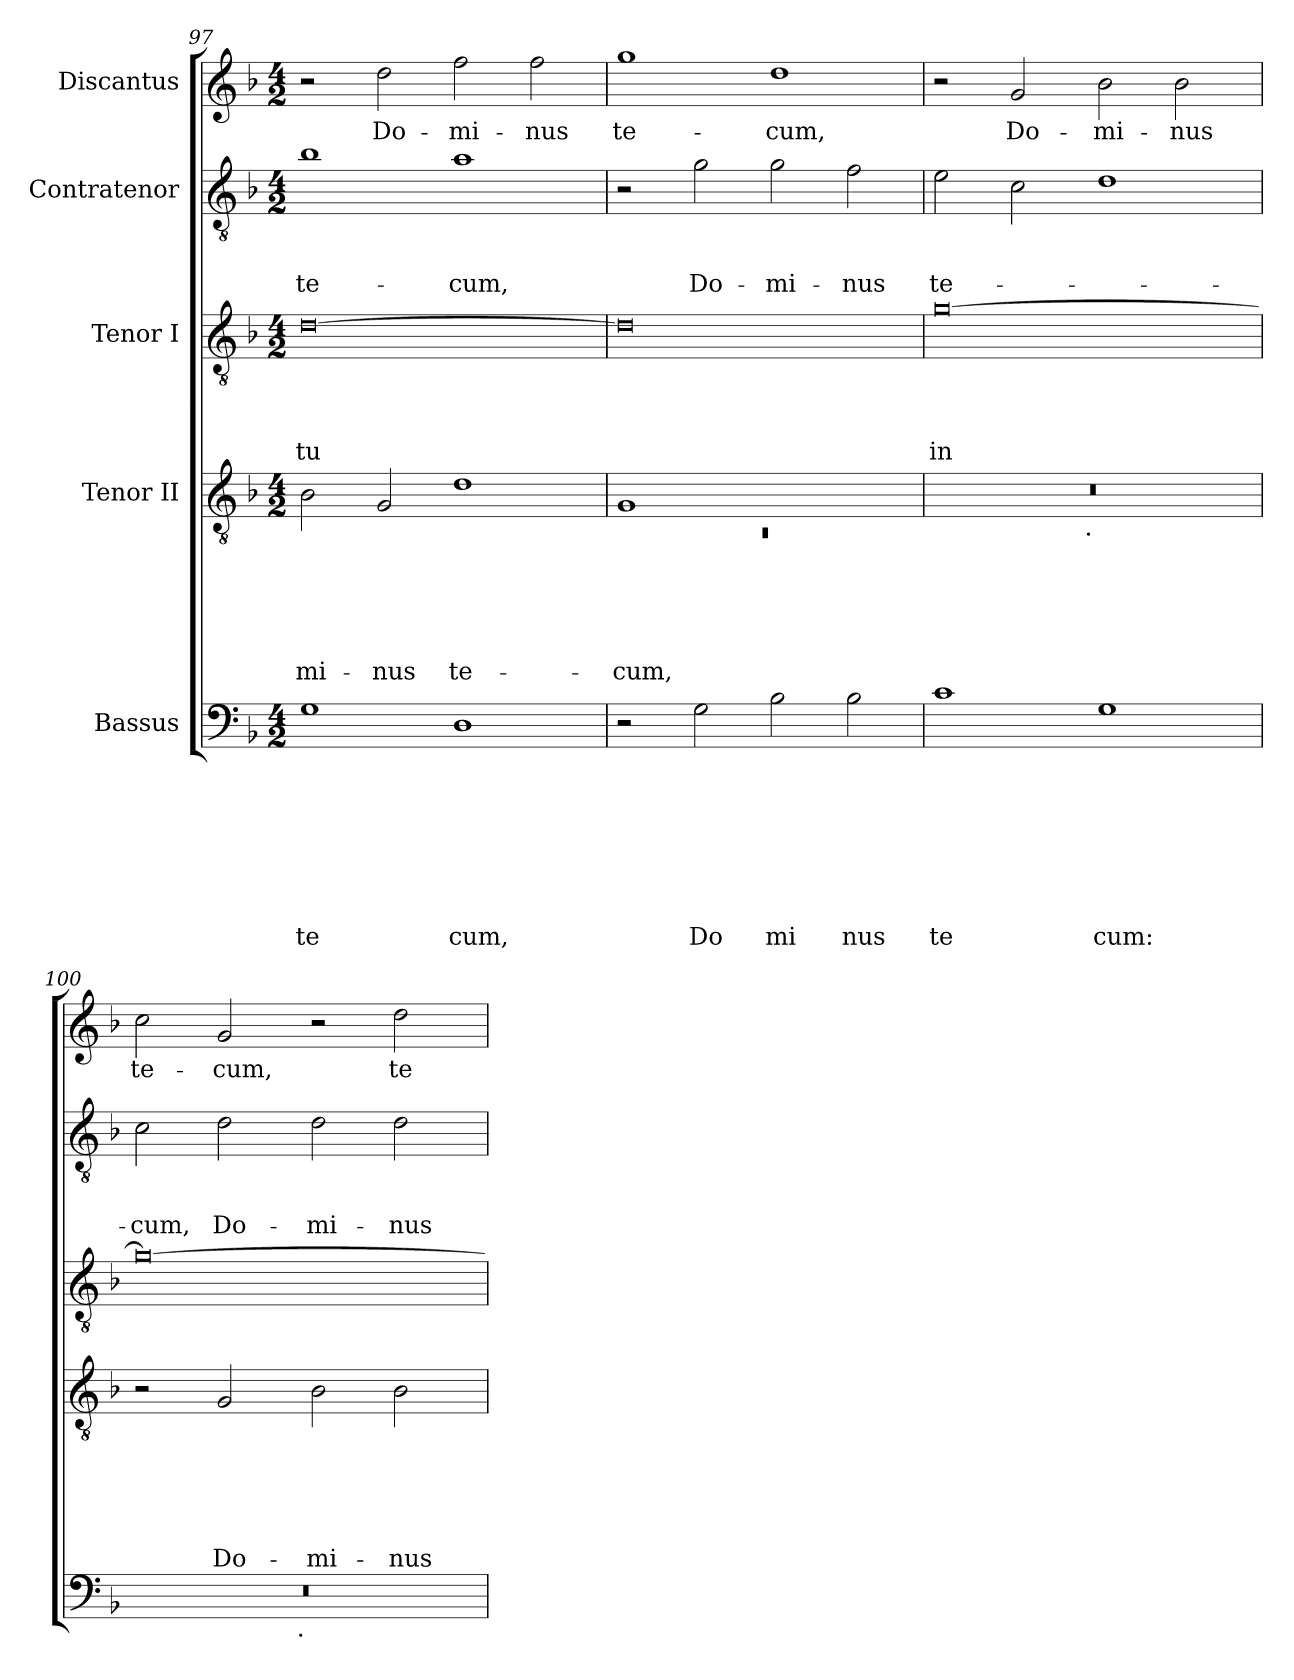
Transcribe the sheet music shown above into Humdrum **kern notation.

**kern	**text	**text	**text	**text	**text	**text	**text	**text	**kern	**text	**text	**text	**text	**text	**text	**kern	**text	**text	**text	**text	**kern	**text	**text	**text	**kern	**text
*part5	*part5	*part5	*part5	*part5	*part5	*part5	*part5	*part5	*part4	*part4	*part4	*part4	*part4	*part4	*part4	*part3	*part3	*part3	*part3	*part3	*part2	*part2	*part2	*part2	*part1	*part1
*staff5	*staff5	*staff5	*staff5	*staff5	*staff5	*staff5	*staff5	*staff5	*staff4	*staff4	*staff4	*staff4	*staff4	*staff4	*staff4	*staff3	*staff3	*staff3	*staff3	*staff3	*staff2	*staff2	*staff2	*staff2	*staff1	*staff1
*I"Bassus	*	*	*	*	*	*	*	*	*I"Tenor II	*	*	*	*	*	*	*I"Tenor I	*	*	*	*	*I"Contratenor	*	*	*	*I"Discantus	*
*clefF4	*	*	*	*	*	*	*	*	*clefGv2	*	*	*	*	*	*	*clefGv2	*	*	*	*	*clefGv2	*	*	*	*clefG2	*
*k[b-]	*	*	*	*	*	*	*	*	*k[b-]	*	*	*	*	*	*	*k[b-]	*	*	*	*	*k[b-]	*	*	*	*k[b-]	*
*F:	*	*	*	*	*	*	*	*	*F:	*	*	*	*	*	*	*F:	*	*	*	*	*F:	*	*	*	*F:	*
*M4/2	*	*	*	*	*	*	*	*	*M4/2	*	*	*	*	*	*	*M4/2	*	*	*	*	*M4/2	*	*	*	*M4/2	*
=97	=97	=97	=97	=97	=97	=97	=97	=97	=97	=97	=97	=97	=97	=97	=97	=97	=97	=97	=97	=97	=97	=97	=97	=97	=97	=97
!	!	!	!	!	!	!	!	!LO:LY:b	!	!	!	!	!	!	!LO:LY:b	!	!	!	!	!LO:LY:b	!	!	!	!LO:LY:b	!	!
1G	.	.	.	.	.	.	.	te	2B-\	.	.	.	.	.	-mi-	[>0d	.	.	.	tu	1b-	.	.	te-	2r	.
!	!	!	!	!	!	!	!	!	!	!	!	!	!	!	!LO:LY:b	!	!	!	!	!	!	!	!	!	!	!LO:LY:b
.	.	.	.	.	.	.	.	.	2G/	.	.	.	.	.	-nus	.	.	.	.	.	.	.	.	.	2dd\	Do-
!	!	!	!	!	!	!	!	!LO:LY:b	!	!	!	!	!	!	!LO:LY:b	!	!	!	!	!	!	!	!	!LO:LY:b	!	!LO:LY:b
1D	.	.	.	.	.	.	.	cum,	1d	.	.	.	.	.	te-	.	.	.	.	.	1a	.	.	-cum,	2ff\	-mi-
!	!	!	!	!	!	!	!	!	!	!	!	!	!	!	!	!	!	!	!	!	!	!	!	!	!	!LO:LY:b
.	.	.	.	.	.	.	.	.	.	.	.	.	.	.	.	.	.	.	.	.	.	.	.	.	2ff\	-nus
=98	=98	=98	=98	=98	=98	=98	=98	=98	=98	=98	=98	=98	=98	=98	=98	=98	=98	=98	=98	=98	=98	=98	=98	=98	=98	=98
*	*	*	*	*	*	*	*	*	*^	*	*	*	*	*	*	*	*	*	*	*	*	*	*	*	*	*
!	!	!	!	!	!	!	!	!	!	!LO:N:vis=1	!	!	!	!	!	!LO:LY:b	!	!	!	!	!	!	!	!	!	!	!LO:LY:b
2r	.	.	.	.	.	.	.	.	1G	0rC	.	.	.	.	.	-cum,	0d]	.	.	.	.	2r	.	.	.	1gg	te-
!	!	!	!	!	!	!	!	!LO:LY:b	!	!	!	!	!	!	!	!	!	!	!	!	!	!	!	!	!LO:LY:b	!	!
2G\	.	.	.	.	.	.	.	Do	.	.	.	.	.	.	.	.	.	.	.	.	.	2g\	.	.	Do-	.	.
!	!	!	!	!	!	!	!	!LO:LY:b	!	!	!	!	!	!	!	!	!	!	!	!	!	!	!	!	!LO:LY:b	!	!LO:LY:b
2B-\	.	.	.	.	.	.	.	mi	1ryy	.	.	.	.	.	.	.	.	.	.	.	.	2g\	.	.	-mi-	1dd	-cum,
!	!	!	!	!	!	!	!	!LO:LY:b	!	!	!	!	!	!	!	!	!	!	!	!	!	!	!	!	!LO:LY:b	!	!
2B-\	.	.	.	.	.	.	.	nus	.	.	.	.	.	.	.	.	.	.	.	.	.	2f\	.	.	-nus	.	.
=99	=99	=99	=99	=99	=99	=99	=99	=99	=99	=99	=99	=99	=99	=99	=99	=99	=99	=99	=99	=99	=99	=99	=99	=99	=99	=99	=99
!	!	!	!	!	!	!	!	!LO:LY:b	!	!	!	!	!	!	!	!	!	!	!	!	!LO:LY:b	!	!	!	!LO:LY:b	!	!
1c	.	.	.	.	.	.	.	te	0r	2ryy	.	.	.	.	.	.	[>0g	.	.	.	in	2e\	.	.	te-	2r	.
!	!	!	!	!	!	!	!	!	!	!	!	!	!	!	!	!	!	!	!	!	!	!	!	!	!	!	!LO:LY:b
.	.	.	.	.	.	.	.	.	.	4...ryy	.	.	.	.	.	.	.	.	.	.	.	2c\	.	.	.	2g/	Do-
!	!	!	!	!	!	!	!	!	!	!LO:TX:b:t=.	!	!	!	!	!	!	!	!	!	!	!	!	!	!	!	!	!
.	.	.	.	.	.	.	.	.	.	1ryy	.	.	.	.	.	.	.	.	.	.	.	.	.	.	.	.	.
!	!	!	!	!	!	!	!	!LO:LY:b	!	!	!	!	!	!	!	!	!	!	!	!	!	!	!	!	!	!	!LO:LY:b
1G	.	.	.	.	.	.	.	cum:	.	.	.	.	.	.	.	.	.	.	.	.	.	1d	.	.	.	2b-\	-mi-
!	!	!	!	!	!	!	!	!	!	!	!	!	!	!	!	!	!	!	!	!	!	!	!	!	!	!	!LO:LY:b
.	.	.	.	.	.	.	.	.	.	.	.	.	.	.	.	.	.	.	.	.	.	.	.	.	.	2b-\	-nus
.	.	.	.	.	.	.	.	.	.	32ryy	.	.	.	.	.	.	.	.	.	.	.	.	.	.	.	.	.
=100	=100	=100	=100	=100	=100	=100	=100	=100	=100	=100	=100	=100	=100	=100	=100	=100	=100	=100	=100	=100	=100	=100	=100	=100	=100	=100	=100
!	!	!	!	!	!	!	!	!	!	!	!	!	!	!	!	!	!	!	!	!	!	!	!	!	!LO:LY:b	!	!LO:LY:b
*^	*	*	*	*	*	*	*	*	*v	*v	*	*	*	*	*	*	*	*	*	*	*	*	*	*	*	*	*
0r	2ryy	.	.	.	.	.	.	.	.	2r	.	.	.	.	.	.	0g_	.	.	.	.	2c\	.	.	-cum,	2cc\	te-
!	!	!	!	!	!	!	!	!	!	!	!	!	!	!	!	!LO:LY:b	!	!	!	!	!	!	!	!	!LO:LY:b	!	!LO:LY:b
.	4...ryy	.	.	.	.	.	.	.	.	2G/	.	.	.	.	.	Do-	.	.	.	.	.	2d\	.	.	Do-	2g/	-cum,
!	!LO:TX:b:t=.	!	!	!	!	!	!	!	!	!	!	!	!	!	!	!	!	!	!	!	!	!	!	!	!	!	!
.	1ryy	.	.	.	.	.	.	.	.	.	.	.	.	.	.	.	.	.	.	.	.	.	.	.	.	.	.
!	!	!	!	!	!	!	!	!	!	!	!	!	!	!	!	!LO:LY:b	!	!	!	!	!	!	!	!	!LO:LY:b	!	!
.	.	.	.	.	.	.	.	.	.	2B-\	.	.	.	.	.	-mi-	.	.	.	.	.	2d\	.	.	-mi-	2r	.
!	!	!	!	!	!	!	!	!	!	!	!	!	!	!	!	!LO:LY:b	!	!	!	!	!	!	!	!	!LO:LY:b	!	!LO:LY:b
.	.	.	.	.	.	.	.	.	.	2B-\	.	.	.	.	.	-nus	.	.	.	.	.	2d\	.	.	-nus	2dd\	te-
.	32ryy	.	.	.	.	.	.	.	.	.	.	.	.	.	.	.	.	.	.	.	.	.	.	.	.	.	.
*v	*v	*	*	*	*	*	*	*	*	*	*	*	*	*	*	*	*	*	*	*	*	*	*	*	*	*	*
=	=	=	=	=	=	=	=	=	=	=	=	=	=	=	=	=	=	=	=	=	=	=	=	=	=	=
*-	*-	*-	*-	*-	*-	*-	*-	*-	*-	*-	*-	*-	*-	*-	*-	*-	*-	*-	*-	*-	*-	*-	*-	*-	*-	*-
